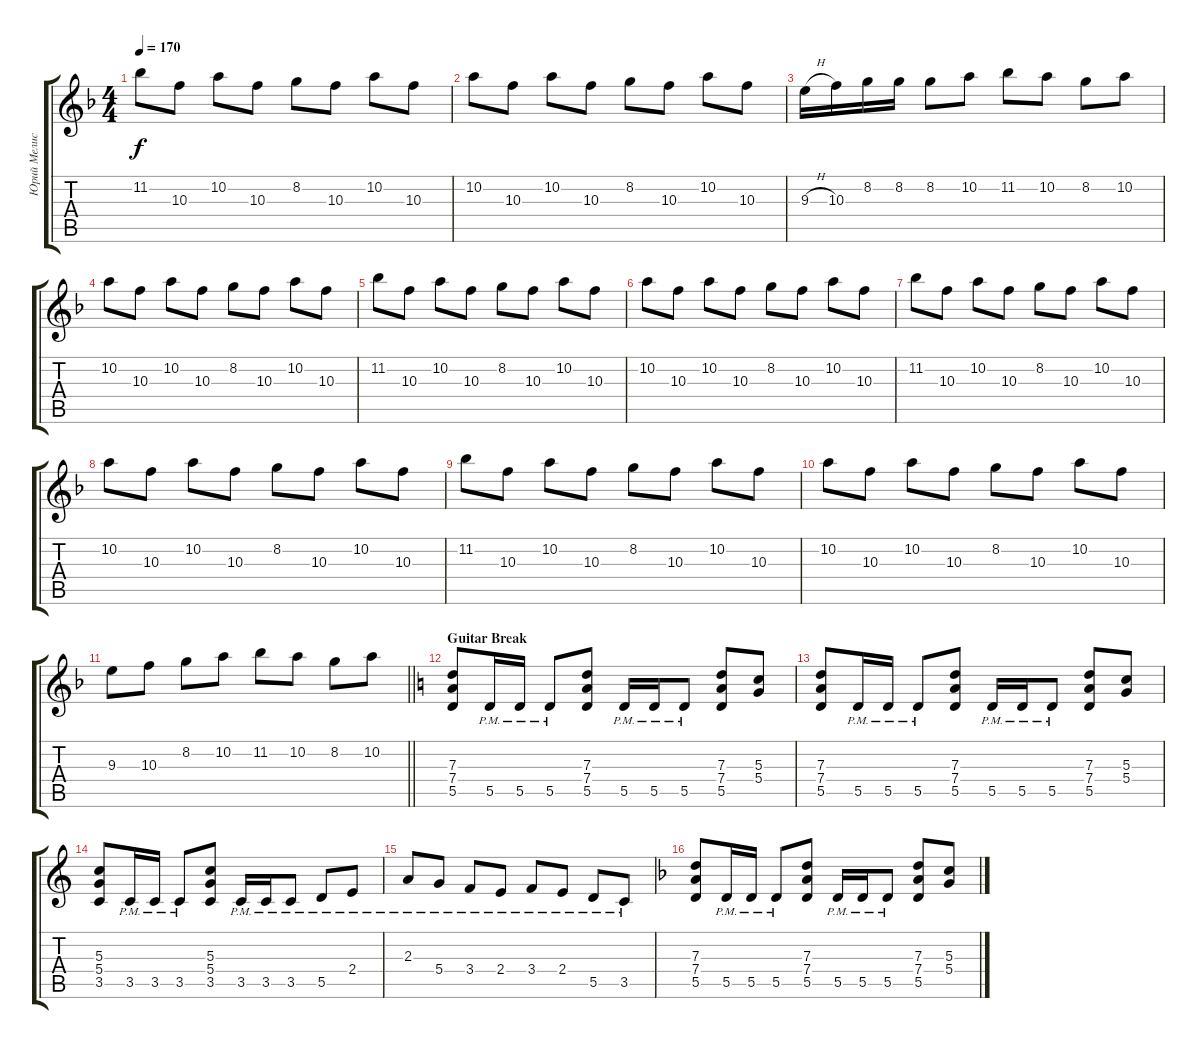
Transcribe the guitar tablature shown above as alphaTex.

\track ("Юрий Мелисов" "Юрий Мелис") {instrument distortionguitar}
\staff {score tabs}
\tuning (E4 B3 G3 D3 A2 E2) {hide}
\ts (4 4)
\tempo 170
\clef g2
\ks f
11.2.8{dy f} 10.3.8 10.2.8 10.3.8 8.2.8 10.3.8 10.2.8 10.3.8 |
10.2.8 10.3.8 10.2.8 10.3.8 8.2.8 10.3.8 10.2.8 10.3.8 |
9.3{h}.16 10.3.16 8.2.16 8.2.16 8.2.8 10.2.8 11.2.8 10.2.8 8.2.8 10.2.8 |
10.2.8 10.3.8 10.2.8 10.3.8 8.2.8 10.3.8 10.2.8 10.3.8 |
11.2.8 10.3.8 10.2.8 10.3.8 8.2.8 10.3.8 10.2.8 10.3.8 |
10.2.8 10.3.8 10.2.8 10.3.8 8.2.8 10.3.8 10.2.8 10.3.8 |
11.2.8 10.3.8 10.2.8 10.3.8 8.2.8 10.3.8 10.2.8 10.3.8 |
10.2.8 10.3.8 10.2.8 10.3.8 8.2.8 10.3.8 10.2.8 10.3.8 |
11.2.8 10.3.8 10.2.8 10.3.8 8.2.8 10.3.8 10.2.8 10.3.8 |
10.2.8 10.3.8 10.2.8 10.3.8 8.2.8 10.3.8 10.2.8 10.3.8 |
\barLineRight lightlight
9.3.8 10.3.8 8.2.8 10.2.8 11.2.8 10.2.8 8.2.8 10.2.8 |
\section ("" "Guitar Break")
\ks c
(7.3 7.4 5.5).8 5.5{pm}.16 5.5{pm}.16 5.5{pm}.8 (7.3 7.4 5.5).8 5.5{pm}.16 5.5{pm}.16 5.5{pm}.8 (7.3 7.4 5.5).8 (5.3 5.4).8 |
(7.3 7.4 5.5).8 5.5{pm}.16 5.5{pm}.16 5.5{pm}.8 (7.3 7.4 5.5).8 5.5{pm}.16 5.5{pm}.16 5.5{pm}.8 (7.3 7.4 5.5).8 (5.3 5.4).8 |
(5.3 5.4 3.5).8 3.5{pm}.16 3.5{pm}.16 3.5{pm}.8 (5.3 5.4 3.5).8 3.5{pm}.16 3.5{pm}.16 3.5{pm}.8 5.5{pm}.8 2.4{pm}.8 |
2.3{pm}.8 5.4{pm}.8 3.4{pm}.8 2.4{pm}.8 3.4{pm}.8 2.4{pm}.8 5.5{pm}.8 3.5{pm}.8 |
\ks f
(7.3 7.4 5.5).8 5.5{pm}.16 5.5{pm}.16 5.5{pm}.8 (7.3 7.4 5.5).8 5.5{pm}.16 5.5{pm}.16 5.5{pm}.8 (7.3 7.4 5.5).8 (5.3 5.4).8
